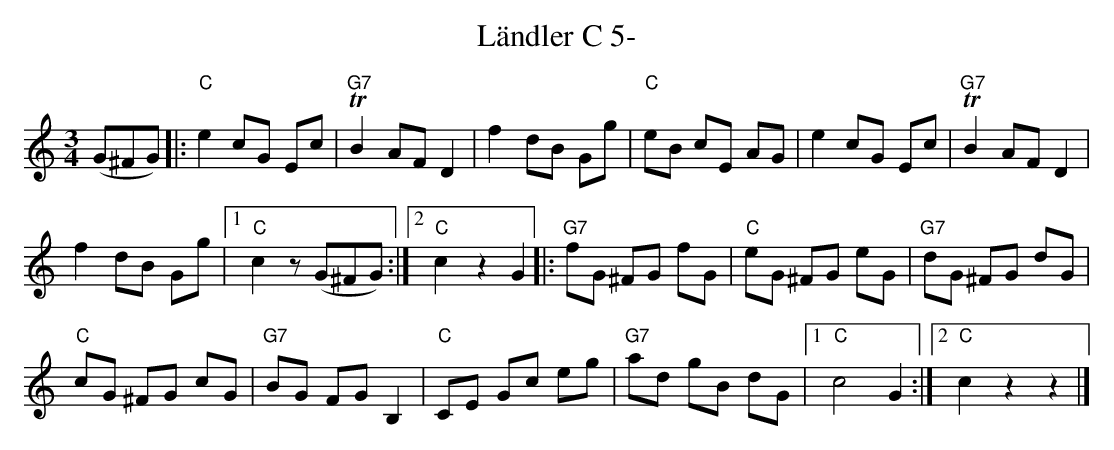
X:1
T:Ländler C 5-
M:3/4
L:1/8
K:Cmaj
(G^FG) |: "C"e2 cG Ec | "G7"TB2 AF D2 | f2 dB Gg | "C"eB cE AG | e2 cG Ec | "G7"TB2 AF D2 |
f2 dB Gg |1 "C"c2 z (G^FG) :|2 "C"c2z2G2 |: "G7"fG ^FG fG | "C"eG ^FG eG | "G7"dG ^FG dG |
"C"cG ^FG cG | "G7"BG FG B,2 | "C"CE Gc eg | "G7"ad gB dG |1 "C"c4G2 :|2 "C"c2z2z2 |]
